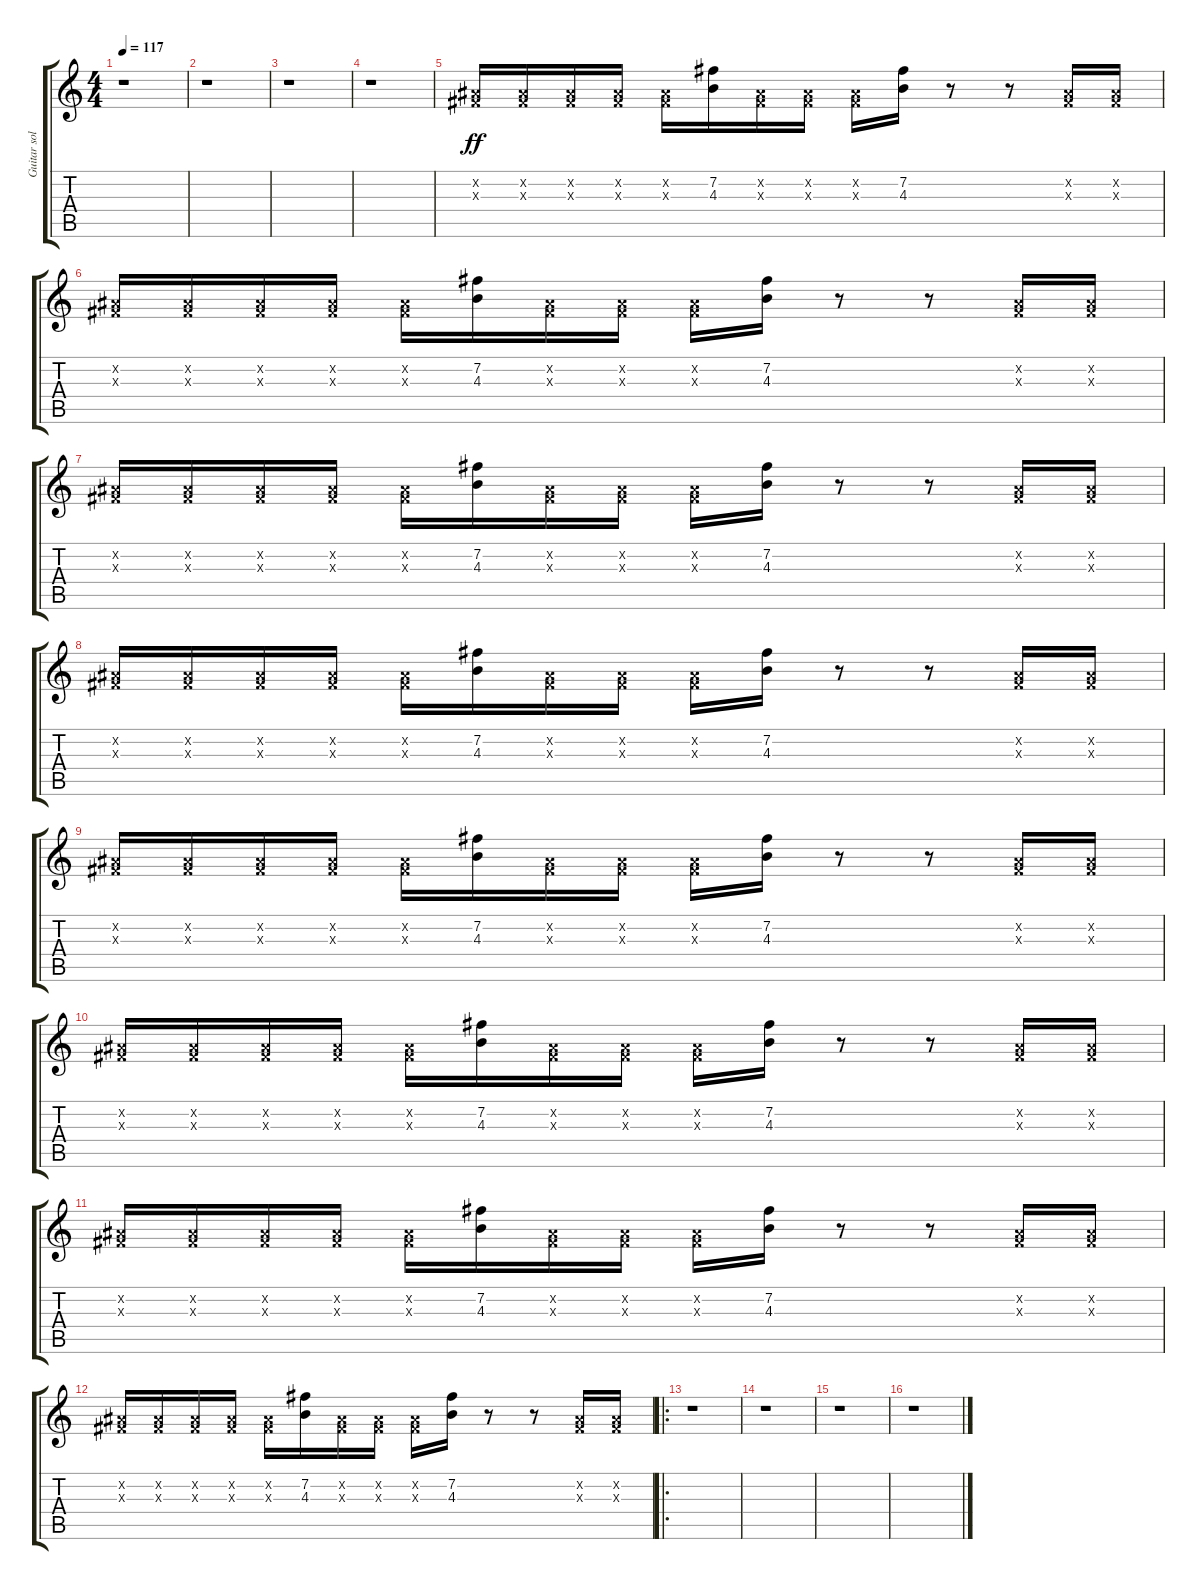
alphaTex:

\track ("Guitar solo" "Guitar sol") {instrument distortionguitar}
\staff {score tabs}
\tuning (E4 B3 G3 D3 A2 E2) {hide}
\ts (4 4)
\tempo 117
\clef g2
\ks c
r.1{dy ff} |
r.1 |
r.1 |
r.1 |
(-1.2{x} -1.3{x}).16 (-1.2{x} -1.3{x}).16 (-1.2{x} -1.3{x}).16 (-1.2{x} -1.3{x}).16 (-1.2{x} -1.3{x}).16 (7.2 4.3).16 (-1.2{x} -1.3{x}).16 (-1.2{x} -1.3{x}).16 (-1.2{x} -1.3{x}).16 (7.2 4.3).16 r.8 r.8 (-1.2{x} -1.3{x}).16 (-1.2{x} -1.3{x}).16 |
(-1.2{x} -1.3{x}).16 (-1.2{x} -1.3{x}).16 (-1.2{x} -1.3{x}).16 (-1.2{x} -1.3{x}).16 (-1.2{x} -1.3{x}).16 (7.2 4.3).16 (-1.2{x} -1.3{x}).16 (-1.2{x} -1.3{x}).16 (-1.2{x} -1.3{x}).16 (7.2 4.3).16 r.8 r.8 (-1.2{x} -1.3{x}).16 (-1.2{x} -1.3{x}).16 |
(-1.2{x} -1.3{x}).16 (-1.2{x} -1.3{x}).16 (-1.2{x} -1.3{x}).16 (-1.2{x} -1.3{x}).16 (-1.2{x} -1.3{x}).16 (7.2 4.3).16 (-1.2{x} -1.3{x}).16 (-1.2{x} -1.3{x}).16 (-1.2{x} -1.3{x}).16 (7.2 4.3).16 r.8 r.8 (-1.2{x} -1.3{x}).16 (-1.2{x} -1.3{x}).16 |
(-1.2{x} -1.3{x}).16 (-1.2{x} -1.3{x}).16 (-1.2{x} -1.3{x}).16 (-1.2{x} -1.3{x}).16 (-1.2{x} -1.3{x}).16 (7.2 4.3).16 (-1.2{x} -1.3{x}).16 (-1.2{x} -1.3{x}).16 (-1.2{x} -1.3{x}).16 (7.2 4.3).16 r.8 r.8 (-1.2{x} -1.3{x}).16 (-1.2{x} -1.3{x}).16 |
(-1.2{x} -1.3{x}).16 (-1.2{x} -1.3{x}).16 (-1.2{x} -1.3{x}).16 (-1.2{x} -1.3{x}).16 (-1.2{x} -1.3{x}).16 (7.2 4.3).16 (-1.2{x} -1.3{x}).16 (-1.2{x} -1.3{x}).16 (-1.2{x} -1.3{x}).16 (7.2 4.3).16 r.8 r.8 (-1.2{x} -1.3{x}).16 (-1.2{x} -1.3{x}).16 |
(-1.2{x} -1.3{x}).16 (-1.2{x} -1.3{x}).16 (-1.2{x} -1.3{x}).16 (-1.2{x} -1.3{x}).16 (-1.2{x} -1.3{x}).16 (7.2 4.3).16 (-1.2{x} -1.3{x}).16 (-1.2{x} -1.3{x}).16 (-1.2{x} -1.3{x}).16 (7.2 4.3).16 r.8 r.8 (-1.2{x} -1.3{x}).16 (-1.2{x} -1.3{x}).16 |
(-1.2{x} -1.3{x}).16 (-1.2{x} -1.3{x}).16 (-1.2{x} -1.3{x}).16 (-1.2{x} -1.3{x}).16 (-1.2{x} -1.3{x}).16 (7.2 4.3).16 (-1.2{x} -1.3{x}).16 (-1.2{x} -1.3{x}).16 (-1.2{x} -1.3{x}).16 (7.2 4.3).16 r.8 r.8 (-1.2{x} -1.3{x}).16 (-1.2{x} -1.3{x}).16 |
(-1.2{x} -1.3{x}).16 (-1.2{x} -1.3{x}).16 (-1.2{x} -1.3{x}).16 (-1.2{x} -1.3{x}).16 (-1.2{x} -1.3{x}).16 (7.2 4.3).16 (-1.2{x} -1.3{x}).16 (-1.2{x} -1.3{x}).16 (-1.2{x} -1.3{x}).16 (7.2 4.3).16 r.8 r.8 (-1.2{x} -1.3{x}).16 (-1.2{x} -1.3{x}).16 |
\ro
r.1 |
r.1 |
r.1 |
r.1
